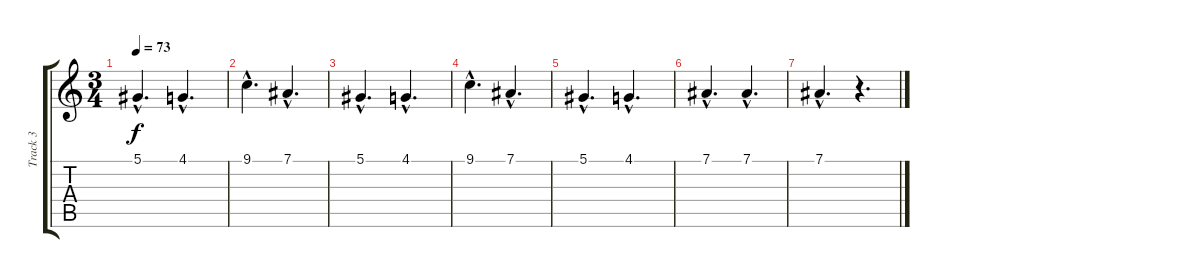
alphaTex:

\track ("Track 3" "Track 3") {instrument choiraahs}
\staff {score tabs}
\tuning (Eb4 Bb3 Gb3 Db3 Ab2 Eb2) {hide}
\ts (3 4)
\tempo 73
\clef g2
\ks c
5.1{hac}.4{d dy f} 4.1{hac}.4{d} |
9.1{hac}.4{d} 7.1{hac}.4{d} |
5.1{hac}.4{d} 4.1{hac}.4{d} |
9.1{hac}.4{d} 7.1{hac}.4{d} |
5.1{hac}.4{d} 4.1{hac}.4{d} |
7.1{hac}.4{d} 7.1{hac}.4{d} |
7.1{hac}.4{d} r.4{d}
